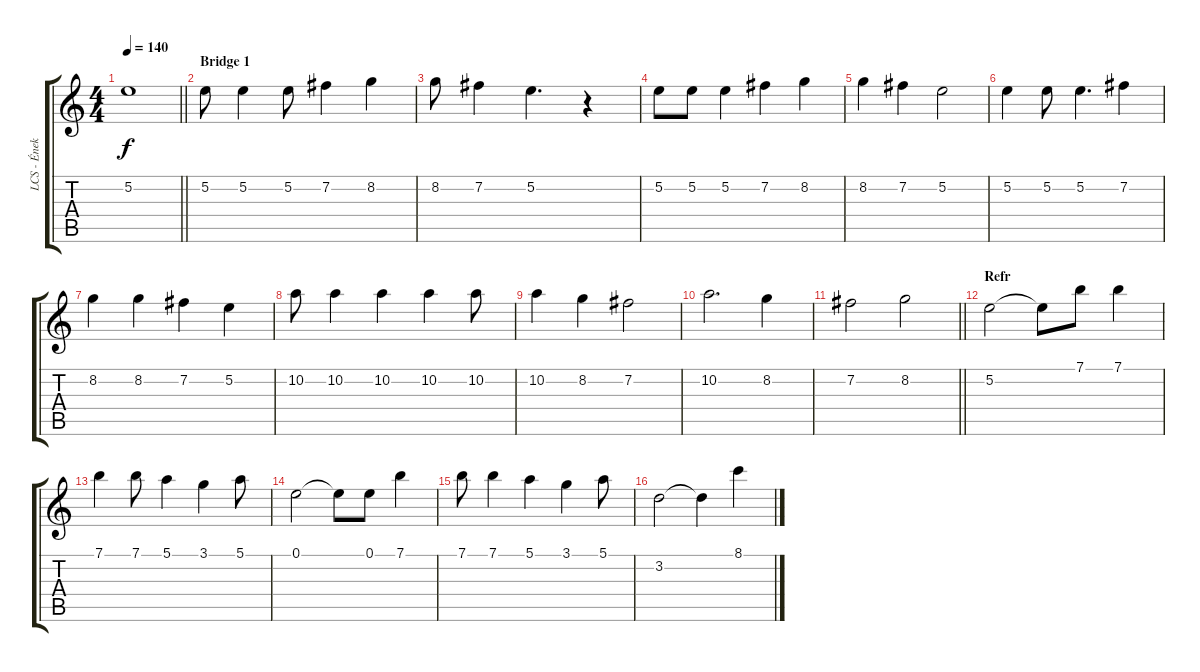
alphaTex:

\track ("LCS - Ének" "LCS - Ének") {instrument electricguitarmuted}
\staff {score tabs}
\tuning (E4 B3 G3 D3 A2 E2) {hide}
\ts (4 4)
\tempo 140
\clef g2
\barLineRight lightlight
\ks c
5.2.1{dy f} |
\section ("" "Bridge 1")
5.2.8 5.2.4 5.2.8 7.2.4 8.2.4 |
8.2.8 7.2.4 5.2.4{d} r.4 |
5.2.8 5.2.8 5.2.4 7.2.4 8.2.4 |
8.2.4 7.2.4 5.2.2 |
5.2.4 5.2.8 5.2.4{d} 7.2.4 |
8.2.4 8.2.4 7.2.4 5.2.4 |
10.2.8 10.2.4 10.2.4 10.2.4 10.2.8 |
10.2.4 8.2.4 7.2.2 |
10.2.2{d} 8.2.4 |
\barLineRight lightlight
7.2.2 8.2.2 |
\section ("" "Refr")
5.2.2 5.2{t}.8 7.1.8 7.1.4 |
7.1.4 7.1.8 5.1.4 3.1.4 5.1.8 |
0.1.2 0.1{t}.8 0.1.8 7.1.4 |
7.1.8 7.1.4 5.1.4 3.1.4 5.1.8 |
3.2.2 3.2{t}.4 8.1.4
